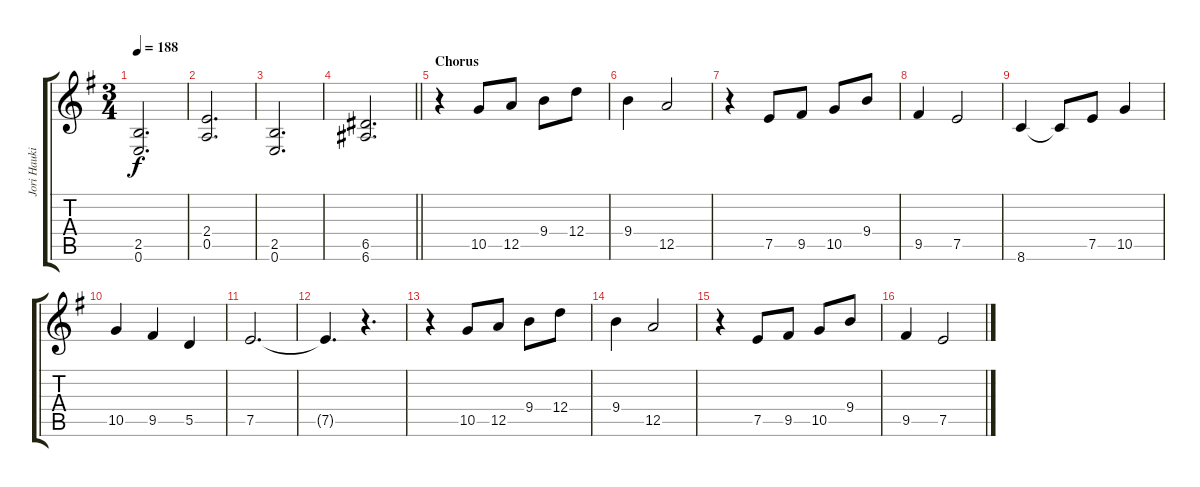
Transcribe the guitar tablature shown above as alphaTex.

\track ("Jori Haukio (guitar)" "Jori Hauki") {instrument distortionguitar}
\staff {score tabs}
\tuning (E4 B3 G3 D3 A2 E2) {hide}
\ts (3 4)
\tempo 188
\clef g2
\ks eminor
(2.5 0.6).2{d dy f} |
(2.4 0.5).2{d} |
(2.5 0.6).2{d} |
\barLineRight lightlight
(6.5 6.6).2{d} |
\section ("" "Chorus")
r.4 10.5.8 12.5.8 9.4.8 12.4.8 |
9.4.4 12.5.2 |
r.4 7.5.8 9.5.8 10.5.8 9.4.8 |
9.5.4 7.5.2 |
8.6.4 8.6{t}.8 7.5.8 10.5.4 |
10.5.4 9.5.4 5.5.4 |
7.5.2{d} |
7.5{t}.4{d} r.4{d} |
r.4 10.5.8 12.5.8 9.4.8 12.4.8 |
9.4.4 12.5.2 |
r.4 7.5.8 9.5.8 10.5.8 9.4.8 |
9.5.4 7.5.2
